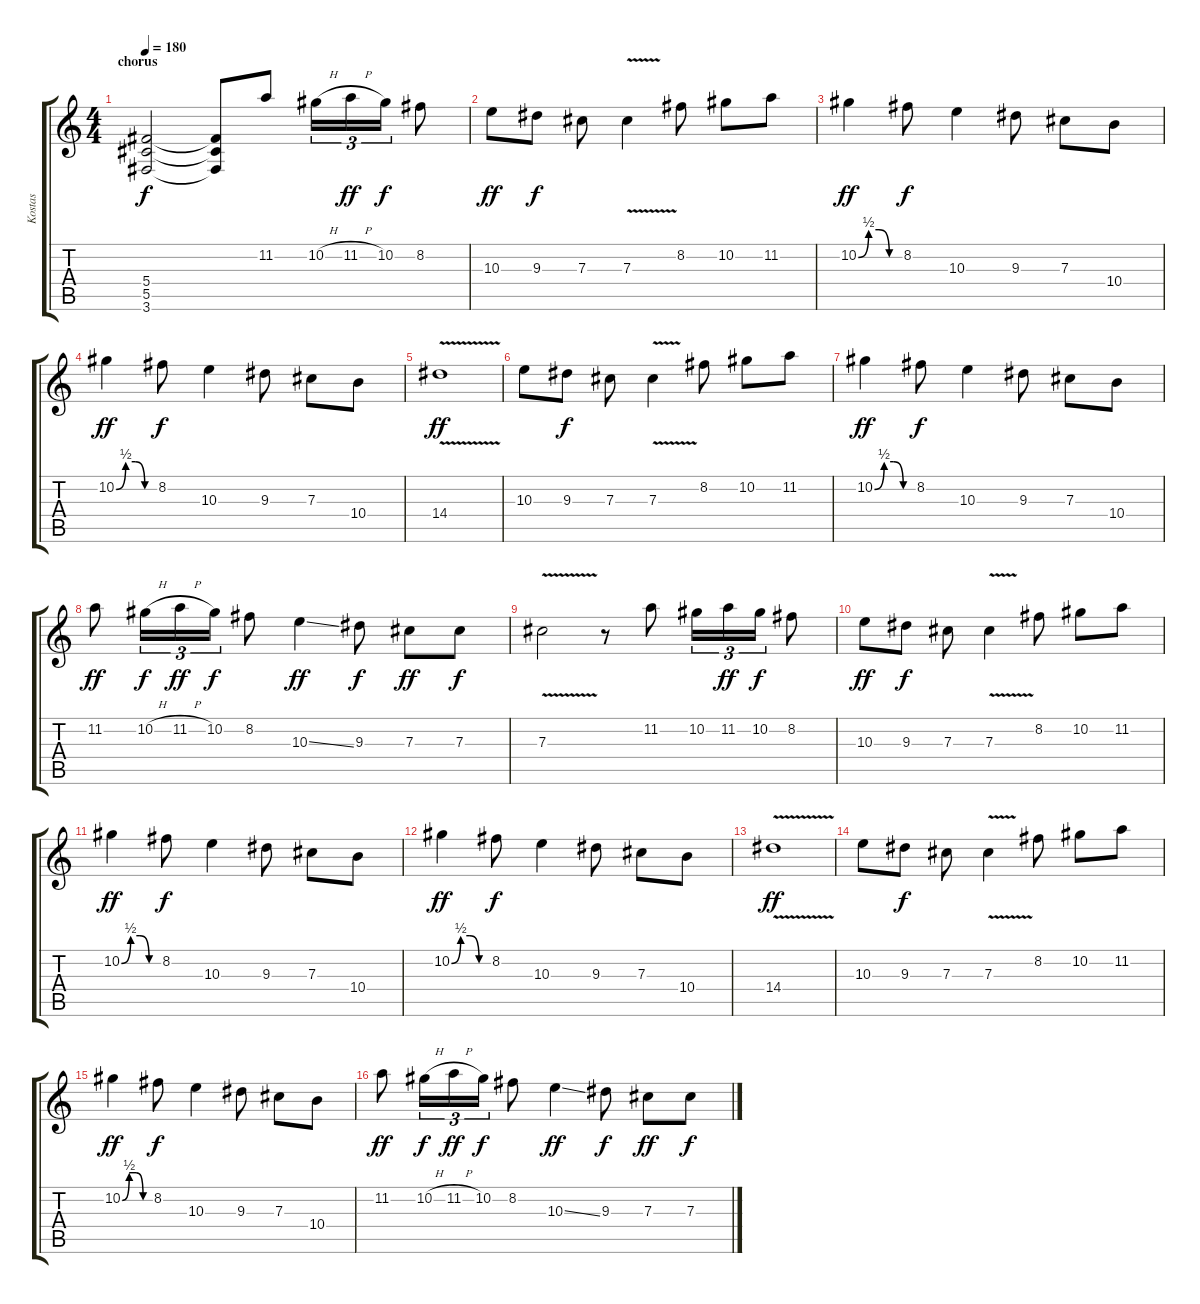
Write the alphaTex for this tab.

\track ("Kostas" "Kostas") {instrument distortionguitar}
\staff {score tabs}
\tuning (Eb4 Bb3 Gb3 Db3 Ab2 Eb2) {hide}
\ts (4 4)
\section ("" "chorus")
\tempo 180
\clef g2
\ks c
(5.4 5.5 3.6).2{dy f} (5.4{t} 5.5{t} 3.6{t}).8 11.2.8 10.2{h}.16{tu (3 2)} 11.2{h}.16{tu (3 2) dy ff} 10.2.16{tu (3 2) dy f} 8.2.8 |
10.3.8{dy ff} 9.3.8{dy f} 7.3.8 7.3{v}.4 8.2.8 10.2.8 11.2.8 |
10.2{be (custom 0 0 15 2 30 2 45 0 60 0)}.4{dy ff} 8.2.8{dy f} 10.3.4 9.3.8 7.3.8 10.4.8 |
10.2{be (custom 0 0 15 2 30 2 45 0 60 0)}.4{dy ff} 8.2.8{dy f} 10.3.4 9.3.8 7.3.8 10.4.8 |
14.4{v}.1{dy ff} |
10.3.8 9.3.8{dy f} 7.3.8 7.3{v}.4 8.2.8 10.2.8 11.2.8 |
10.2{be (custom 0 0 15 2 30 2 45 0 60 0)}.4{dy ff} 8.2.8{dy f} 10.3.4 9.3.8 7.3.8 10.4.8 |
11.2.8{dy ff} 10.2{h}.16{tu (3 2) dy f} 11.2{h}.16{tu (3 2) dy ff} 10.2.16{tu (3 2) dy f} 8.2.8 10.3{ss}.4{dy ff} 9.3.8{dy f} 7.3.8{dy ff} 7.3.8{dy f} |
7.3{v}.2 r.8 11.2.8 10.2.16{tu (3 2)} 11.2.16{tu (3 2) dy ff} 10.2.16{tu (3 2) dy f} 8.2.8 |
10.3.8{dy ff} 9.3.8{dy f} 7.3.8 7.3{v}.4 8.2.8 10.2.8 11.2.8 |
10.2{be (custom 0 0 15 2 30 2 45 0 60 0)}.4{dy ff} 8.2.8{dy f} 10.3.4 9.3.8 7.3.8 10.4.8 |
10.2{be (custom 0 0 15 2 30 2 45 0 60 0)}.4{dy ff} 8.2.8{dy f} 10.3.4 9.3.8 7.3.8 10.4.8 |
14.4{v}.1{dy ff} |
10.3.8 9.3.8{dy f} 7.3.8 7.3{v}.4 8.2.8 10.2.8 11.2.8 |
10.2{be (custom 0 0 15 2 30 2 45 0 60 0)}.4{dy ff} 8.2.8{dy f} 10.3.4 9.3.8 7.3.8 10.4.8 |
11.2.8{dy ff} 10.2{h}.16{tu (3 2) dy f} 11.2{h}.16{tu (3 2) dy ff} 10.2.16{tu (3 2) dy f} 8.2.8 10.3{ss}.4{dy ff} 9.3.8{dy f} 7.3.8{dy ff} 7.3.8{dy f}
